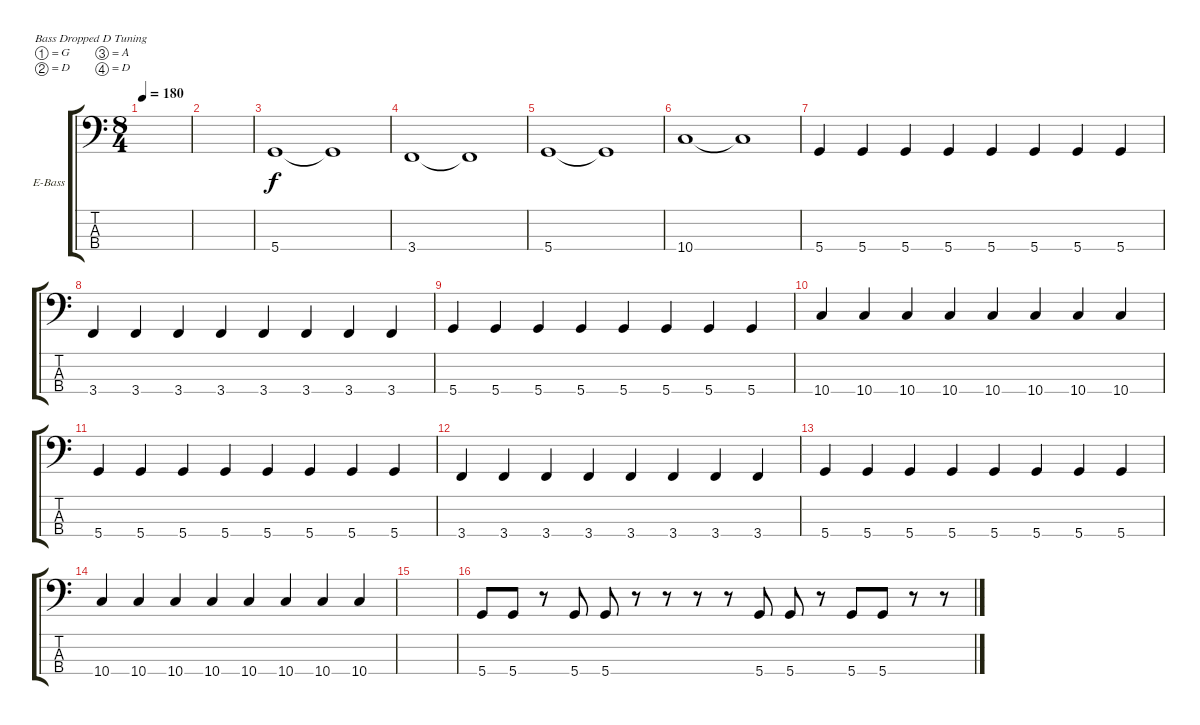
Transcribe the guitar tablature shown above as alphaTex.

\defaultSystemsLayout 4
\bracketExtendMode groupsimilarinstruments
\firstSystemTrackNameOrientation horizontal
\otherSystemsTrackNameOrientation horizontal
\track ("Electric Bass" "E-Bass") {instrument electricbassfinger}
\staff {score tabs}
\tuning (G2 D2 A1 D1)
\ts (8 4)
\tempo 180
\clef f4
\scale
0.5
\ks c
|
\scale
0.5 |
\scale
0.5 5.4.1 5.4{t}.1 |
\scale
0.5 3.4.1 3.4{t}.1 |
\scale
0.5 5.4.1 5.4{t}.1 |
\scale
0.5 10.4.1 10.4{t}.1 |
\scale
0.5 5.4.4 5.4.4 5.4.4 5.4.4 5.4.4 5.4.4 5.4.4 5.4.4 |
\scale
0.5 3.4.4 3.4.4 3.4.4 3.4.4 3.4.4 3.4.4 3.4.4 3.4.4 |
\scale
0.5 5.4.4 5.4.4 5.4.4 5.4.4 5.4.4 5.4.4 5.4.4 5.4.4 |
\scale
0.5 10.4.4 10.4.4 10.4.4 10.4.4 10.4.4 10.4.4 10.4.4 10.4.4 |
\scale
0.5 5.4.4 5.4.4 5.4.4 5.4.4 5.4.4 5.4.4 5.4.4 5.4.4 |
\scale
0.5 3.4.4 3.4.4 3.4.4 3.4.4 3.4.4 3.4.4 3.4.4 3.4.4 |
\scale
0.5 5.4.4 5.4.4 5.4.4 5.4.4 5.4.4 5.4.4 5.4.4 5.4.4 |
\scale
0.5 10.4.4 10.4.4 10.4.4 10.4.4 10.4.4 10.4.4 10.4.4 10.4.4 |
\scale
0.5 |
\scale
0.5 5.4.8 5.4.8 r.8 5.4.8 5.4.8 r.8 r.8 r.8 r.8 5.4.8 5.4.8 r.8 5.4.8 5.4.8 r.8 r.8
